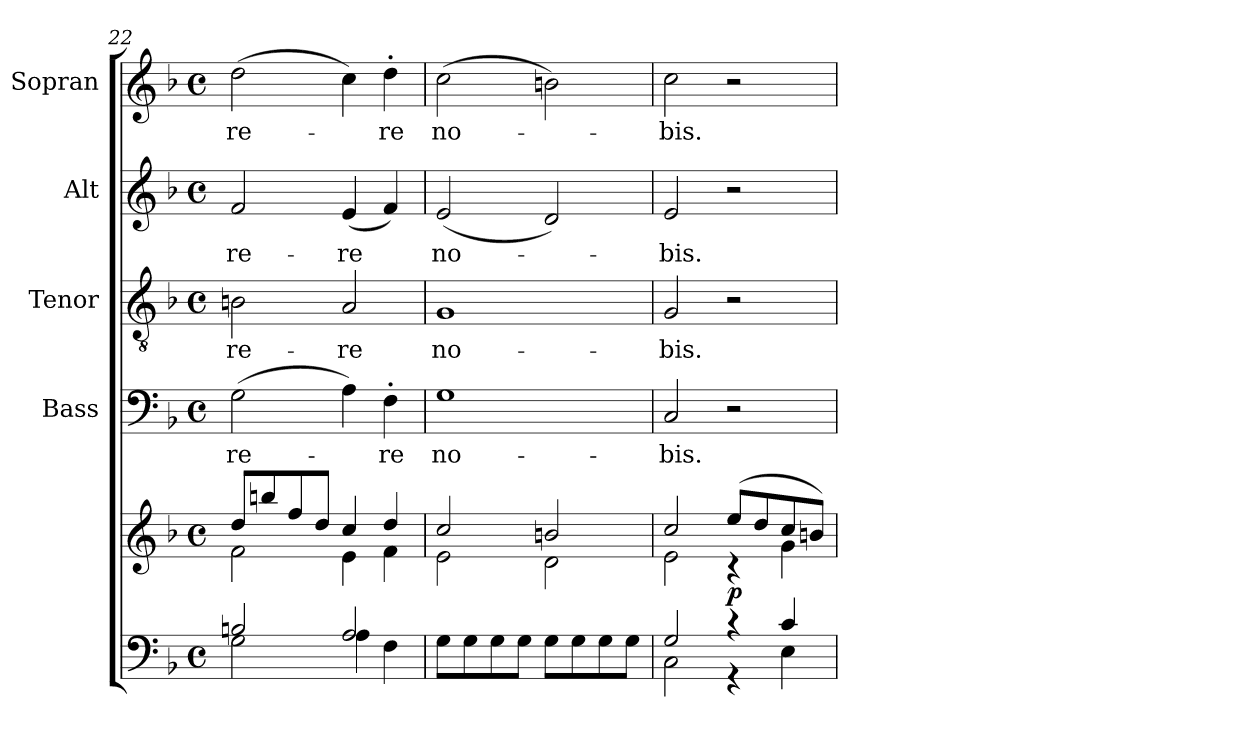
**kern	**kern	**dynam	**kern	**text	**kern	**text	**kern	**text	**kern	**text
*part5	*part5	*part5	*part4	*part4	*part3	*part3	*part2	*part2	*part1	*part1
*staff6	*staff5	*staff5/6	*staff4	*staff4	*staff3	*staff3	*staff2	*staff2	*staff1	*staff1
*	*	*	*I"Bass	*	*I"Tenor	*	*I"Alt	*	*I"Sopran	*
*	*	*	*I'B.	*	*I'T.	*	*I'A.	*	*I'S.	*
!!LO:PB:g=z
*clefF4	*clefG2	*	*clefF4	*	*clefGv2	*	*clefG2	*	*clefG2	*
*k[b-]	*k[b-]	*	*k[b-]	*	*k[b-]	*	*k[b-]	*	*k[b-]	*
*F:	*F:	*	*F:	*	*F:	*	*F:	*	*F:	*
*M4/4	*M4/4	*	*M4/4	*	*M4/4	*	*M4/4	*	*M4/4	*
*met(c)	*met(c)	*	*met(c)	*	*met(c)	*	*met(c)	*	*met(c)	*
=22	=22	=22	=22	=22	=22	=22	=22	=22	=22	=22
*^	*^	*	*	*	*	*	*	*	*	*
!	!	!	!	!	!	!LO:LY:b	!	!LO:LY:b	!	!LO:LY:b	!	!LO:LY:b
2Bn/	2G\	8dd/L	2f\	.	(>2G\	-re-	2Bn\	-re-	2f/	-re-	(>2dd\	-re-
.	.	8bbn/	.	.	.	.	.	.	.	.	.	.
.	.	8ff/	.	.	.	.	.	.	.	.	.	.
.	.	8dd/J	.	.	.	.	.	.	.	.	.	.
!	!	!	!	!	!	!	!	!LO:LY:b	!	!LO:LY:b	!	!
2A/	4A\	4cc/	4e\	.	4A\)	.	2A/	-re	(<4e/	-re	4cc\)	.
!	!	!	!	!	!	!LO:LY:b	!	!	!	!	!	!LO:LY:b
.	4F\	4dd/	4f\	.	4F'>\	-re	.	.	4f/)	.	4dd'>\	-re
=23	=23	=23	=23	=23	=23	=23	=23	=23	=23	=23	=23	=23
!	!	!	!	!	!	!LO:LY:b	!	!LO:LY:b	!	!LO:LY:b	!	!LO:LY:b
*v	*v	*	*	*	*	*	*	*	*	*	*	*
8G\L	2cc/	2e\	.	1G	no-	1G	no-	(<2e/	no-	(>2cc\	no-
8G\	.	.	.	.	.	.	.	.	.	.	.
8G\	.	.	.	.	.	.	.	.	.	.	.
8G\J	.	.	.	.	.	.	.	.	.	.	.
8G\L	2bn/	2d\	.	.	.	.	.	2d/)	.	2bn\)	.
8G\	.	.	.	.	.	.	.	.	.	.	.
8G\	.	.	.	.	.	.	.	.	.	.	.
8G\J	.	.	.	.	.	.	.	.	.	.	.
=24	=24	=24	=24	=24	=24	=24	=24	=24	=24	=24	=24
*^	*	*	*	*	*	*	*	*	*	*	*
!	!	!	!	!	!	!LO:LY:b	!	!LO:LY:b	!	!LO:LY:b	!	!LO:LY:b
2G/	2C\	2cc/	2e\	.	2C/	-bis.	2G/	-bis.	2e/	-bis.	2cc\	-bis.
!	!	!	!	!LO:DY:b	!	!	!	!	!	!	!	!
4r	4r	(>8ee/L	4rc	p	2r	.	2r	.	2r	.	2r	.
.	.	8dd/	.	.	.	.	.	.	.	.	.	.
4c/	4E\	8cc/	4g\	.	.	.	.	.	.	.	.	.
.	.	8bn/J)	.	.	.	.	.	.	.	.	.	.
*v	*v	*	*	*	*	*	*	*	*	*	*	*
*	*v	*v	*	*	*	*	*	*	*	*	*
=	=	=	=	=	=	=	=	=	=	=
*-	*-	*-	*-	*-	*-	*-	*-	*-	*-	*-
